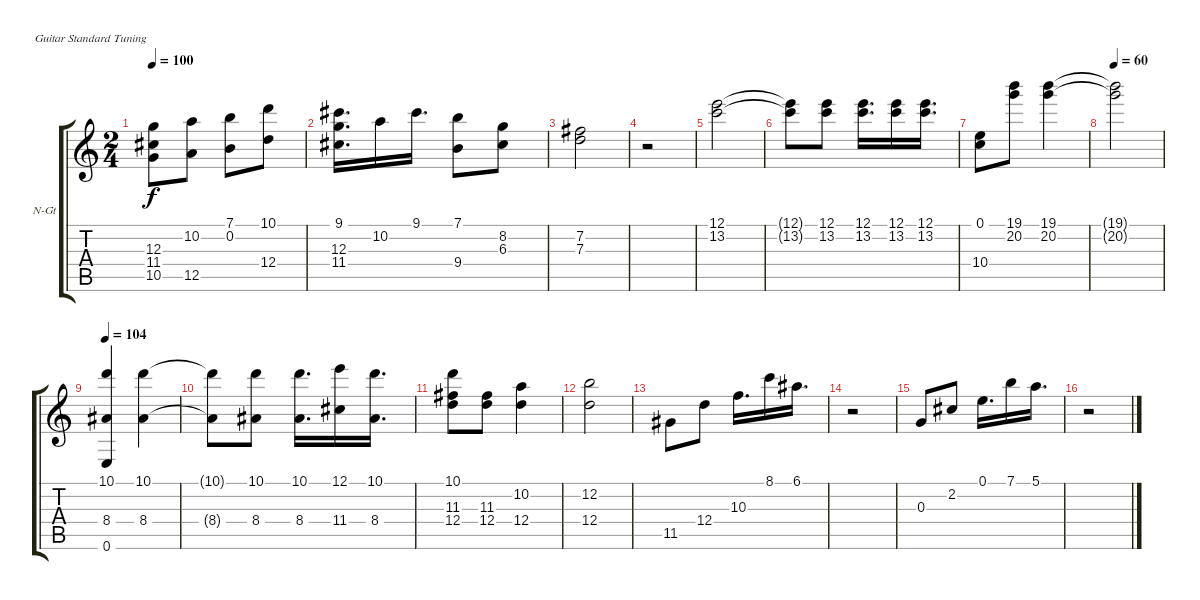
\bracketExtendMode groupsimilarinstruments
\firstSystemTrackNameOrientation horizontal
\otherSystemsTrackNameOrientation horizontal
\track ("1st guitar" "N-Gt") {instrument acousticguitarnylon}
\staff {score tabs}
\tuning (E4 B3 G3 D3 A2 E2)
\ts (2 4)
\tempo 100
\clef g2
\ks c
(12.3 11.4 10.5).8{dy f} (10.2 12.5).8 (7.1 0.2).8 (10.1 12.4).8 |
(9.1 12.3 11.4).16{d} 10.2.16 9.1.16{d} (7.1 9.4).8 (8.2 6.3).8 |
(7.2 7.3).2 |
r.2 |
(12.1 13.2).2 |
(12.1{t} 13.2{t}).8 (12.1 13.2).8 (12.1 13.2).16{d} (12.1 13.2).16 (12.1 13.2).16{d} |
(0.1 10.4).8 (19.1 20.2).8 (19.1 20.2).4 |
\tempo 60
(19.1{t} 20.2{t}).2 |
\tempo 104
(10.1 8.4 0.6).4 (10.1 8.4).4 |
(10.1{t} 8.4{t}).8 (10.1 8.4).8 (10.1 8.4).16{d} (12.1 11.4).16 (10.1 8.4).16{d} |
(10.1 11.3 12.4).8 (11.3 12.4).8 (10.2 12.4).4 |
(12.2 12.4).2 |
11.5.8 12.4.8 10.3.16{d} 8.1.16 6.1.16{d} |
r.2 |
0.3.8 2.2.8 0.1.16{d} 7.1.16 5.1.16{d} |
r.2
